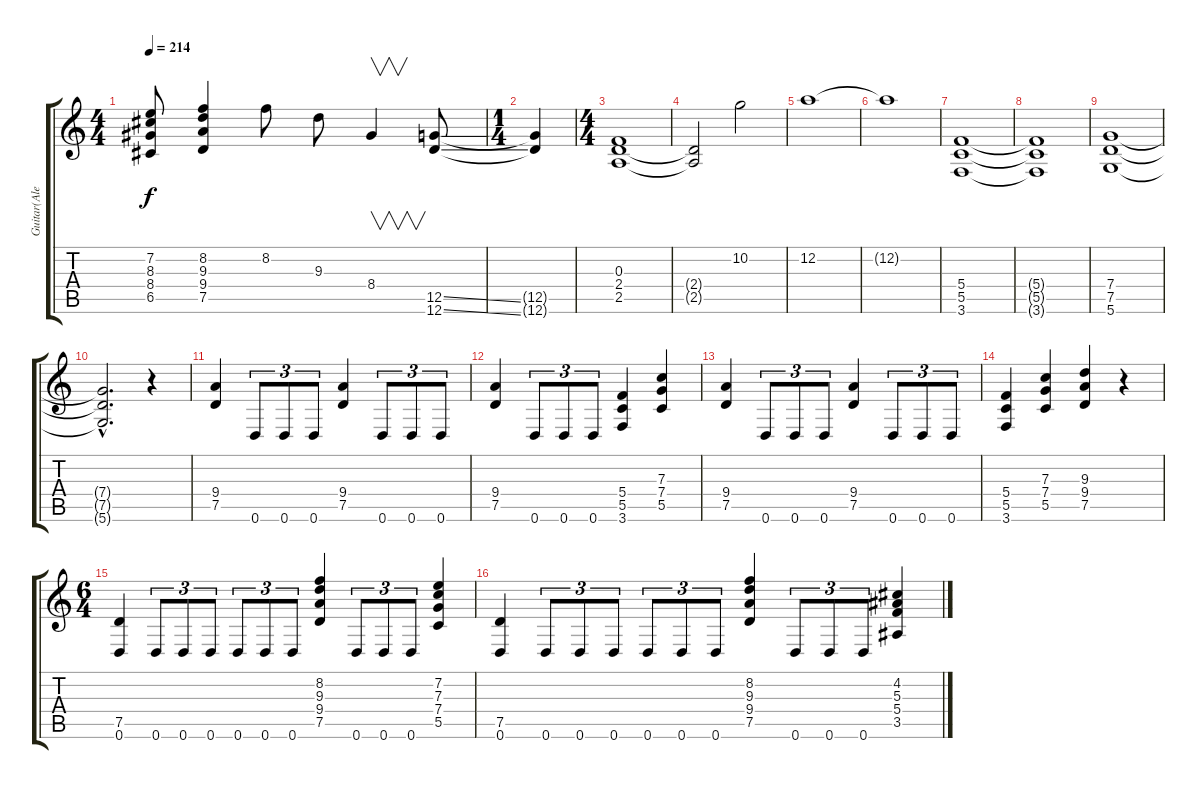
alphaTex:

\track ("Guitar(Ale)" "Guitar(Ale") {instrument distortionguitar}
\staff {score tabs}
\tuning (D4 A3 F3 C3 G2 D2) {hide}
\ts (4 4)
\tempo 214
\clef g2
\ks c
(7.2{t} 8.3{t} 8.4{t} 6.5{t}).8{dy f} (8.2 9.3 9.4 7.5).4 8.2.8 9.3.8 8.4.4{v} (12.5{ss} 12.6{ss}).8 |
\ts (1 4)
(12.5{t} 12.6{t}).4 |
\ts (4 4)
(0.3 2.4 2.5).1{instrument distortionguitar} |
(2.4{t} 2.5{t}).2 10.2.2 |
12.2.1 |
12.2{t}.1 |
(5.4 5.5 3.6).1 |
(5.4{t} 5.5{t} 3.6{t}).1 |
(7.4 7.5 5.6).1 |
(7.4{hac t} 7.5{hac t} 5.6{hac t}).2{d} r.4 |
(9.4 7.5).4 0.6.8{tu (3 2)} 0.6.8{tu (3 2)} 0.6.8{tu (3 2)} (9.4 7.5).4 0.6.8{tu (3 2)} 0.6.8{tu (3 2)} 0.6.8{tu (3 2)} |
(9.4 7.5).4 0.6.8{tu (3 2)} 0.6.8{tu (3 2)} 0.6.8{tu (3 2)} (5.4 5.5 3.6).4 (7.3 7.4 5.5).4 |
(9.4 7.5).4 0.6.8{tu (3 2)} 0.6.8{tu (3 2)} 0.6.8{tu (3 2)} (9.4 7.5).4 0.6.8{tu (3 2)} 0.6.8{tu (3 2)} 0.6.8{tu (3 2)} |
(5.4 5.5 3.6).4 (7.3 7.4 5.5).4 (9.3 9.4 7.5).4 r.4 |
\ts (6 4)
(7.5 0.6).4 0.6.8{tu (3 2)} 0.6.8{tu (3 2)} 0.6.8{tu (3 2)} 0.6.8{tu (3 2)} 0.6.8{tu (3 2)} 0.6.8{tu (3 2)} (8.2 9.3 9.4 7.5).4 0.6.8{tu (3 2)} 0.6.8{tu (3 2)} 0.6.8{tu (3 2)} (7.2 7.3 7.4 5.5).4 |
(7.5 0.6).4 0.6.8{tu (3 2)} 0.6.8{tu (3 2)} 0.6.8{tu (3 2)} 0.6.8{tu (3 2)} 0.6.8{tu (3 2)} 0.6.8{tu (3 2)} (8.2 9.3 9.4 7.5).4 0.6.8{tu (3 2)} 0.6.8{tu (3 2)} 0.6.8{tu (3 2)} (4.2 5.3 5.4 3.5).4
